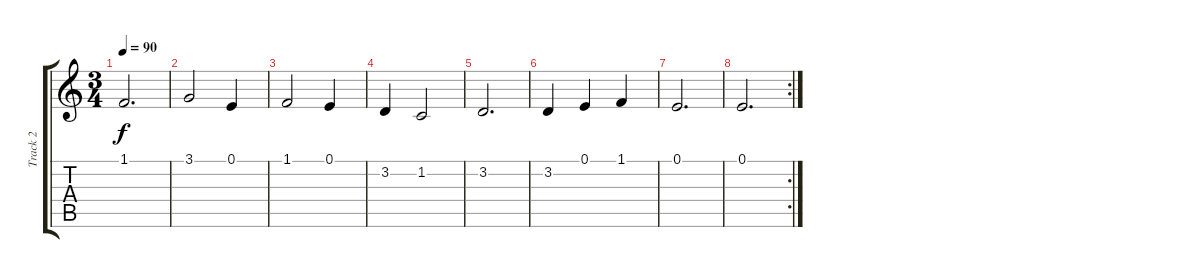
\track ("Track 2" "Track 2") {instrument lead6voice}
\staff {score tabs}
\tuning (E4 B3 G3 D3 A2 E2) {hide}
\ts (3 4)
\tempo 90
\clef g2
\ks c
1.1.2{d dy f} |
3.1.2 0.1.4 |
1.1.2 0.1.4 |
3.2.4 1.2.2 |
3.2.2{d} |
3.2.4 0.1.4 1.1.4 |
0.1.2{d} |
\rc 2
0.1.2{d}
